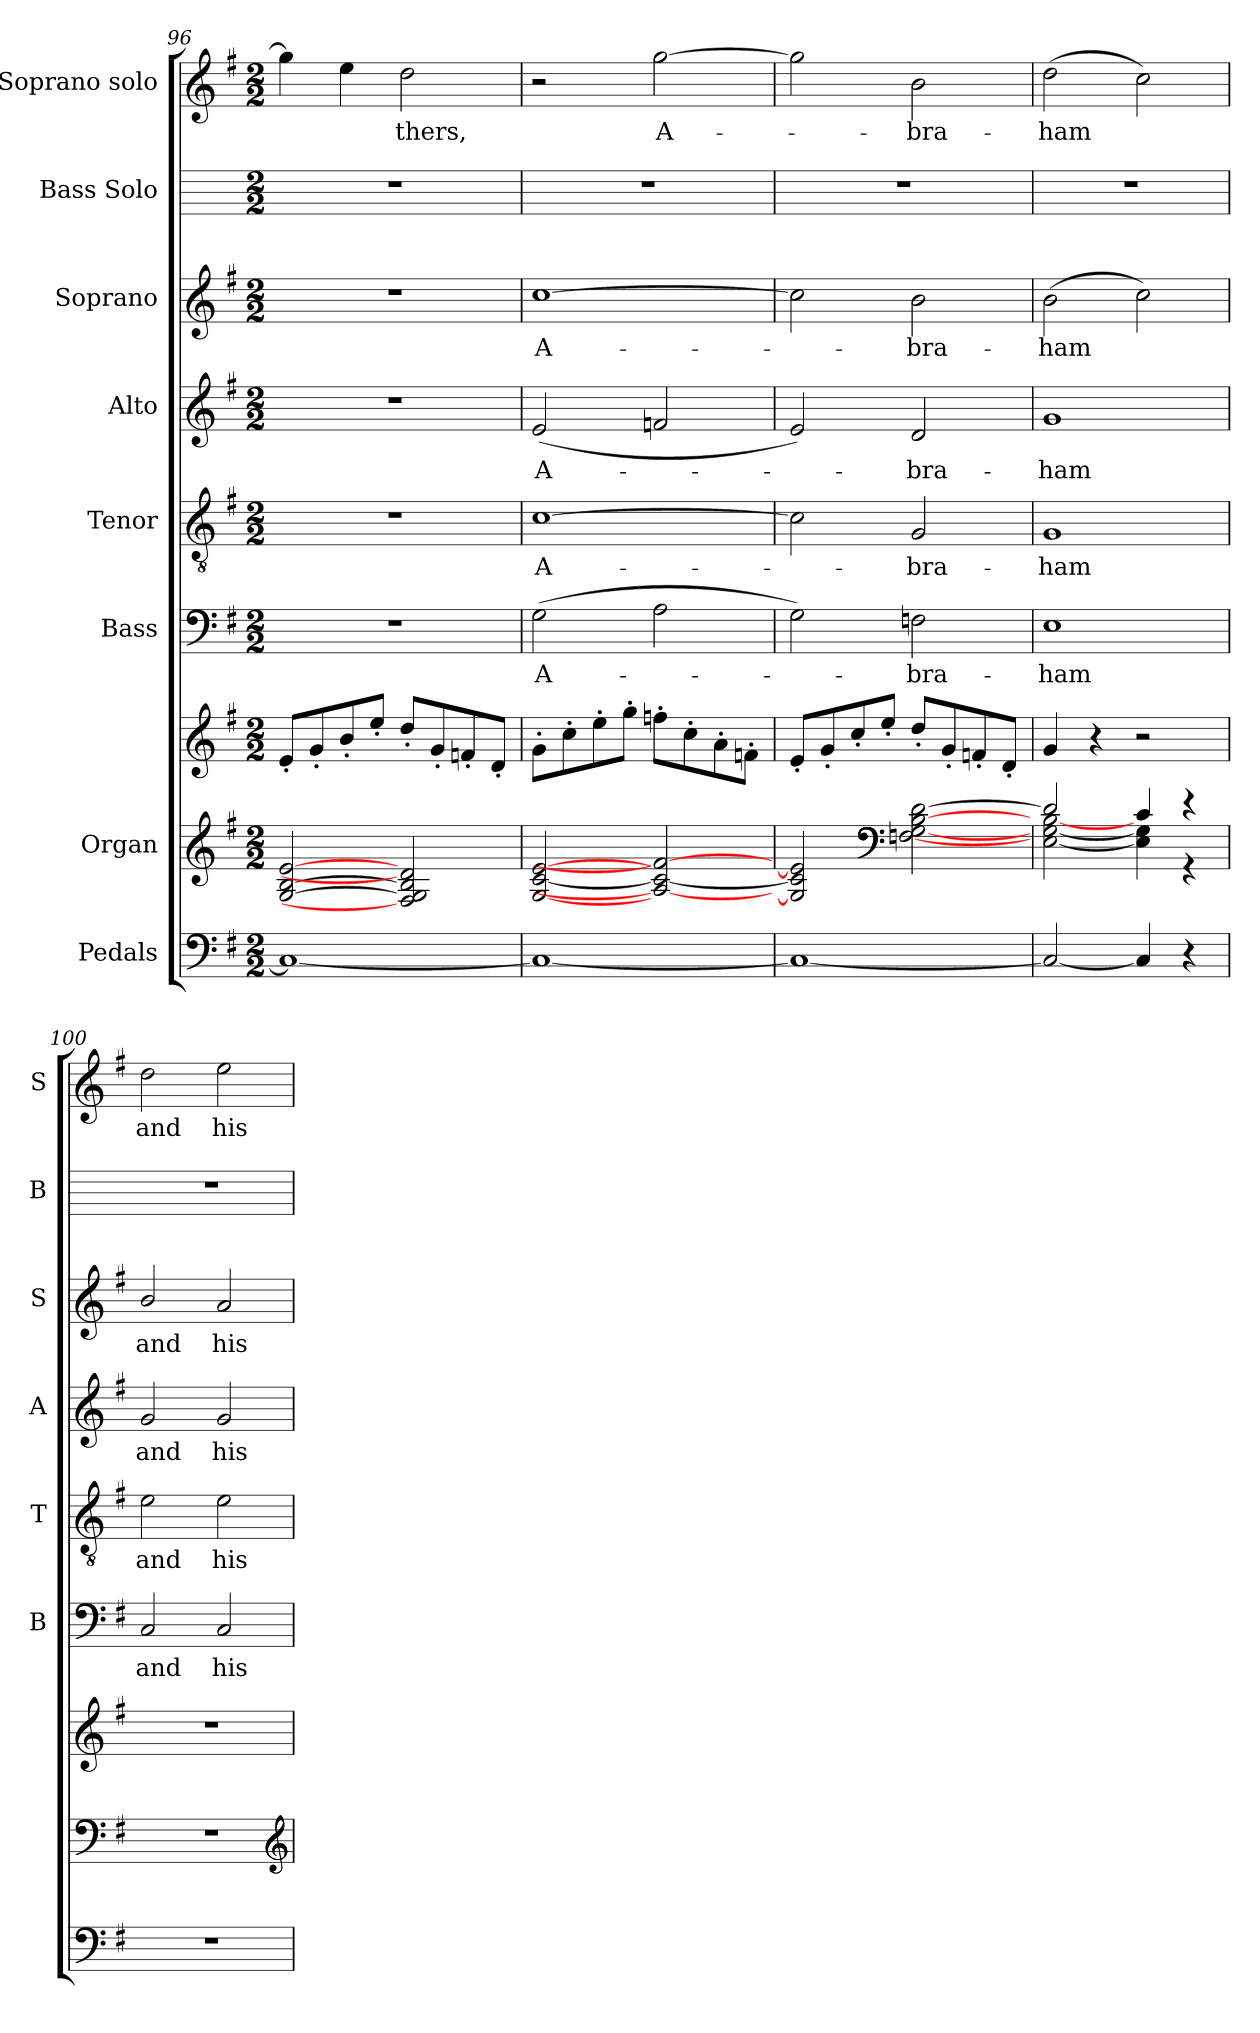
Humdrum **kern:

**kern	**kern	**kern	**kern	**text	**kern	**text	**kern	**text	**kern	**text	**kern	**kern	**text
*part8	*part7	*part7	*part6	*part6	*part5	*part5	*part4	*part4	*part3	*part3	*part2	*part1	*part1
*staff9	*staff8	*staff7	*staff6	*staff6	*staff5	*staff5	*staff4	*staff4	*staff3	*staff3	*staff2	*staff1	*staff1
*I"Pedals	*I"Organ	*	*I"Bass	*	*I"Tenor	*	*I"Alto	*	*I"Soprano	*	*I"Bass Solo	*I"Soprano solo	*
*	*	*	*I'B	*	*I'T	*	*I'A	*	*I'S	*	*I'B	*I'S	*
*clefF4	*clefG2	*clefG2	*clefF4	*	*clefGv2	*	*clefG2	*	*clefG2	*	*	*clefG2	*
*k[f#]	*k[f#]	*k[f#]	*k[f#]	*	*k[f#]	*	*k[f#]	*	*k[f#]	*	*	*k[f#]	*
*G:	*G:	*G:	*G:	*	*G:	*	*G:	*	*G:	*	*	*G:	*
*M2/2	*M2/2	*M2/2	*M2/2	*	*M2/2	*	*M2/2	*	*M2/2	*	*M2/2	*M2/2	*
=96	=96	=96	=96	=96	=96	=96	=96	=96	=96	=96	=96	=96	=96
*	*^	*	*	*	*	*	*	*	*	*	*	*	*
1C_	[2G [2B [2e	1ryy	8e'L	1r	.	1r	.	1r	.	1r	.	1r	4gg]	.
.	.	.	8g'	.	.	.	.	.	.	.	.	.	.	.
.	.	.	8b'	.	.	.	.	.	.	.	.	.	4ee	.
.	.	.	8ee'J	.	.	.	.	.	.	.	.	.	.	.
!	!	!	!	!	!	!	!	!	!	!	!	!	!	!LO:LY:b
.	2F] 2G] 2B] 2d]	.	8dd'L	.	.	.	.	.	.	.	.	.	2dd	thers,
.	.	.	8g'	.	.	.	.	.	.	.	.	.	.	.
.	.	.	8fn'	.	.	.	.	.	.	.	.	.	.	.
.	.	.	8d'J	.	.	.	.	.	.	.	.	.	.	.
=97	=97	=97	=97	=97	=97	=97	=97	=97	=97	=97	=97	=97	=97	=97
!	!	!	!	!	!LO:LY:b	!	!LO:LY:b	!	!LO:LY:b	!	!LO:LY:b	!	!	!
1C_	[2G [2c [2e	2ryy	8g'L	(>2G	A-	[1c	A-	(<2e	A-	[1cc	A-	1r	2r	.
.	.	.	8cc'	.	.	.	.	.	.	.	.	.	.	.
.	.	.	8ee'	.	.	.	.	.	.	.	.	.	.	.
.	.	.	8gg'J	.	.	.	.	.	.	.	.	.	.	.
!	!	!	!	!	!	!	!	!	!	!	!	!	!	!LO:LY:b
.	2A_ 2c_ 2f_	2ryy	8ffn'L	2A	.	.	.	2fn	.	.	.	.	[2gg	A-
.	.	.	8cc'	.	.	.	.	.	.	.	.	.	.	.
.	.	.	8a'	.	.	.	.	.	.	.	.	.	.	.
.	.	.	8fn'J	.	.	.	.	.	.	.	.	.	.	.
=98	=98	=98	=98	=98	=98	=98	=98	=98	=98	=98	=98	=98	=98	=98
1C_	2G] 2c] 2e]	2ryy	8e'L	2G)	.	2c]	.	2e)	.	2cc]	.	1r	2gg]	.
.	.	.	8g'	.	.	.	.	.	.	.	.	.	.	.
.	.	.	8cc'	.	.	.	.	.	.	.	.	.	.	.
.	.	.	8ee'J	.	.	.	.	.	.	.	.	.	.	.
*	*clefF4	*	*	*	*	*	*	*	*	*	*	*	*	*
!	!	!	!	!	!LO:LY:b	!	!LO:LY:b	!	!LO:LY:b	!	!LO:LY:b	!	!	!LO:LY:b
.	[2Fn [2G [2B [2d	2ryy	8dd'L	2Fn	bra-	2G	bra-	2d	bra-	2b	bra-	.	2b	bra-
.	.	.	8g'	.	.	.	.	.	.	.	.	.	.	.
.	.	.	8fn'	.	.	.	.	.	.	.	.	.	.	.
.	.	.	8d'J	.	.	.	.	.	.	.	.	.	.	.
=99	=99	=99	=99	=99	=99	=99	=99	=99	=99	=99	=99	=99	=99	=99
!	!	!	!	!	!LO:LY:b	!	!LO:LY:b	!	!LO:LY:b	!	!LO:LY:b	!	!	!LO:LY:b
2C_	2d]	[2E\ [2G\ [2B\	4g	1E	-ham	1G	-ham	1g	-ham	(>2b	-ham	1r	(>2dd	-ham
.	.	.	4r	.	.	.	.	.	.	.	.	.	.	.
4C]	4c	4E\] 4G\]	2r	.	.	.	.	.	.	2cc)	.	.	2cc)	.
4r	4r	4r	.	.	.	.	.	.	.	.	.	.	.	.
=100	=100	=100	=100	=100	=100	=100	=100	=100	=100	=100	=100	=100	=100	=100
!	!	!	!	!	!LO:LY:b	!	!LO:LY:b	!	!LO:LY:b	!	!LO:LY:b	!	!	!LO:LY:b
1r	1r	2ryy	1r	2C	and	2e	and	2g	and	2b/	and	1r	2dd	and
!	!	!	!	!	!LO:LY:b	!	!LO:LY:b	!	!LO:LY:b	!	!LO:LY:b	!	!	!LO:LY:b
.	.	2ryy	.	2C	his	2e	his	2g	his	2a	his	.	2ee	his
*	*v	*v	*	*	*	*	*	*	*	*	*	*	*	*
*	*clefG2	*	*	*	*	*	*	*	*	*	*	*	*
=	=	=	=	=	=	=	=	=	=	=	=	=	=
*-	*-	*-	*-	*-	*-	*-	*-	*-	*-	*-	*-	*-	*-
